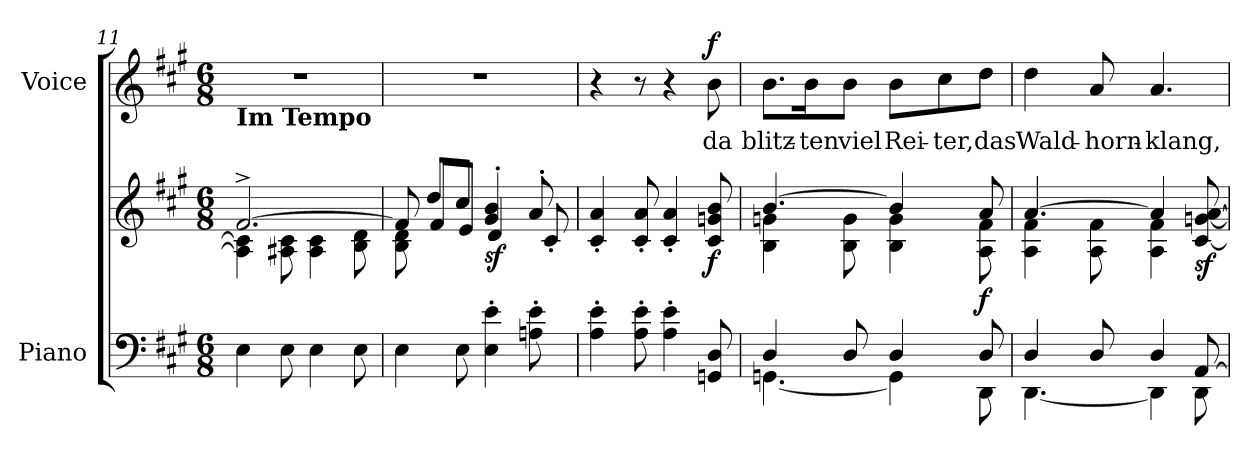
**kern	**kern	**dynam	**kern	**text	**dynam
*part2	*part2	*part2	*part1	*part1	*part1
*staff3	*staff2	*staff2/3	*staff1	*staff1	*staff1
*I"Piano	*	*	*I"Voice	*	*
*I'Pno	*	*	*	*	*
*clefF4	*clefG2	*	*clefG2	*	*
*k[f#c#g#]	*k[f#c#g#]	*	*k[f#c#g#]	*	*
*M6/8	*M6/8	*	*M6/8	*	*
=11	=11	=11	=11	=11	=11
*	*^	*	*	*	*
!	!	!	!	!LO:TX:b:B:t=Im Tempo	!	!
4E\	[2.f#^/	4A\] 4c#\]	.	2.r	.	.
8E\	.	8A#X\ 8c#\	.	.	.	.
4E\	.	4A#\ 4c#\	.	.	.	.
8E\	.	8B\ 8d\	.	.	.	.
=12	=12	=12	=12	=12	=12	=12
4E\	8f#/]	8B\ 8d\	.	2.r	.	.
.	8dd/L	8f#/L	.	.	.	.
8E\	8cc#/J	8e/J	.	.	.	.
!	!	!	!LO:DY:b	!	!	!
4E\' 4e\'	4g#/' 4b/'	4d/	sf	.	.	.
8An\' 8e\'	8a'/	8c#'/	.	.	.	.
*	*v	*v	*	*	*	*
=13	=13	=13	=13	=13	=13
4A\' 4e\'	4c#/' 4a/'	.	4r	.	.
8A\' 8e\'	8c#/' 8a/'	.	8r	.	.
4A\' 4e\'	4c#/' 4a/'	.	4r	.	.
!	!	!LO:DY:b	!	!	!LO:DY:a
8GGn/ 8D/	8c#/ 8gn/ 8b/	f	8b\	da	f
=14	=14	=14	=14	=14	=14
*^	*^	*	*	*	*
4D/	[4.GGn\	[4.b/	4B\ 4gn\	.	8.b\L	blitz-	.
.	.	.	.	.	16b\K	-ten	.
8D/	.	.	8B\ 8g\	.	8b\J	viel	.
4D/	4GG\]	4b/]	4B\ 4g\	.	8b\L	Rei-	.
.	.	.	.	.	8cc#\	-ter,	.
!	!	!	!	!LO:DY:a=2	!	!	!
8D/	8DD\	8a/	8A\ 8f#\	f	8dd\J	das	.
=15	=15	=15	=15	=15	=15	=15	=15
4D/	[4.DD\	[4.a/	4A\ 4f#\	.	4dd\	Wald-	.
8D/	.	.	8A\ 8f#\	.	8a/	-horn-	.
4D/	4DD\]	4a/]	4A\ 4f#\	.	4.a/	-klang,	.
!	!	!	!	!LO:DY:b	!	!	!
[8AA/	8DD\	[8c#/ [8gn/ [8a/	8ryy	sf	.	.	.
*v	*v	*	*	*	*	*	*
*	*v	*v	*	*	*	*
=	=	=	=	=	=
*-	*-	*-	*-	*-	*-
